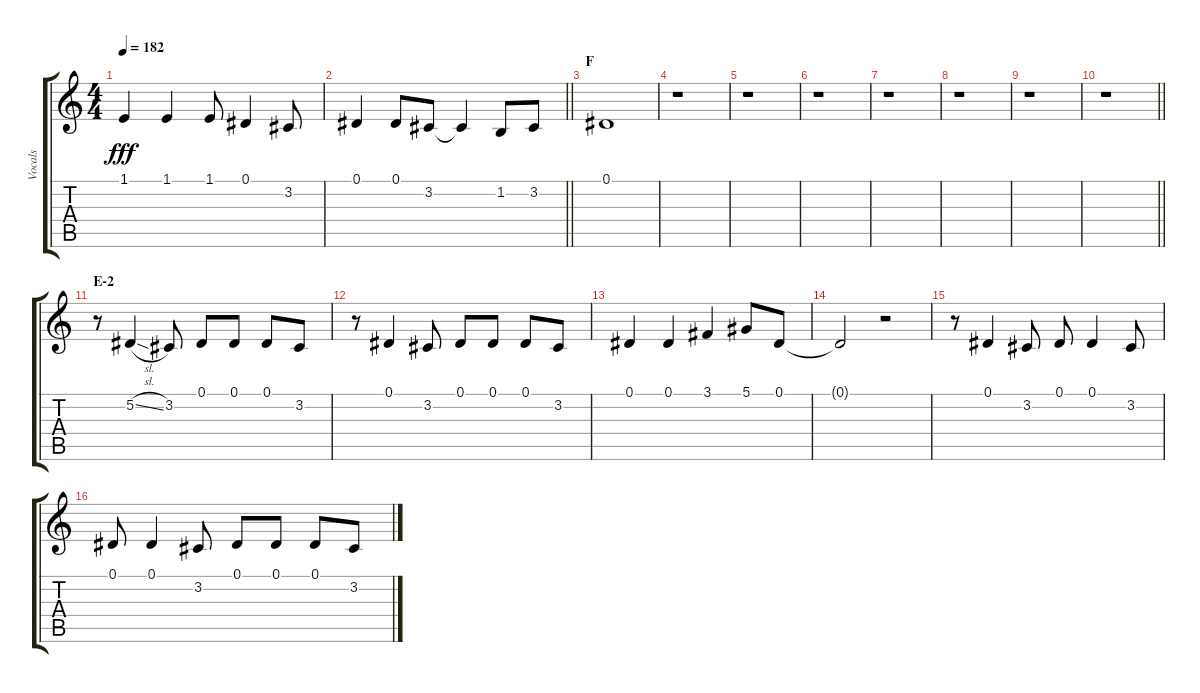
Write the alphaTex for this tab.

\track ("Vocals" "Vocals") {instrument voiceoohs}
\staff {score tabs}
\tuning (Eb4 Bb3 Gb3 Db3 Ab2 Eb2) {hide}
\ts (4 4)
\tempo 182
\clef g2
\ks c
1.1.4{dy fff} 1.1.4 1.1.8 0.1.4 3.2.8 |
\barLineRight lightlight
0.1.4 0.1.8 3.2.8 3.2{t}.4 1.2.8 3.2.8 |
\section ("" "F")
0.1.1 |
r.1 |
r.1 |
r.1 |
r.1 |
r.1 |
r.1 |
\barLineRight lightlight
r.1 |
\section ("" "E-2")
r.8 5.2{sl}.4 3.2.8 0.1.8 0.1.8 0.1.8 3.2.8 |
r.8 0.1.4 3.2.8 0.1.8 0.1.8 0.1.8 3.2.8 |
0.1.4 0.1.4 3.1.4 5.1.8 0.1.8 |
0.1{t}.2 r.2 |
r.8 0.1.4 3.2.8 0.1.8 0.1.4 3.2.8 |
0.1.8 0.1.4 3.2.8 0.1.8 0.1.8 0.1.8 3.2.8
